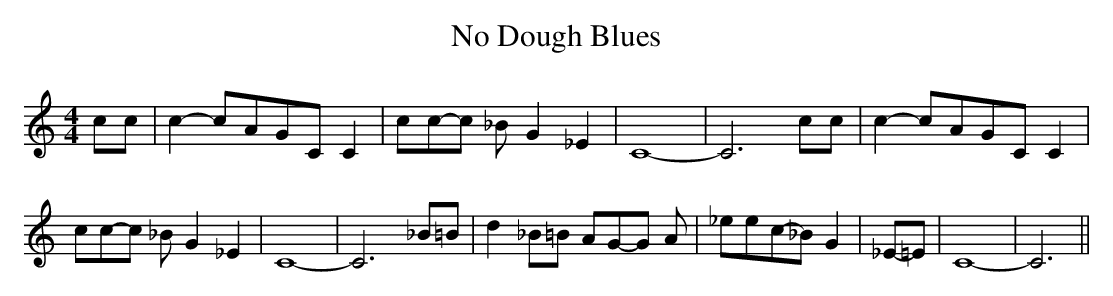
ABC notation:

X:1
T:No Dough Blues
M:4/4
L:1/8
K:C
 cc| c2- cAG-C C2| cc-c _B G2 _E2| C8-| C6 cc| c2- cAG-C C2| cc-c _B G2 _E2|\
 C8-| C6 _B=B| d2 _B=B AG-G A| _eec-_B G2|_E-=E| C8-| C6||
